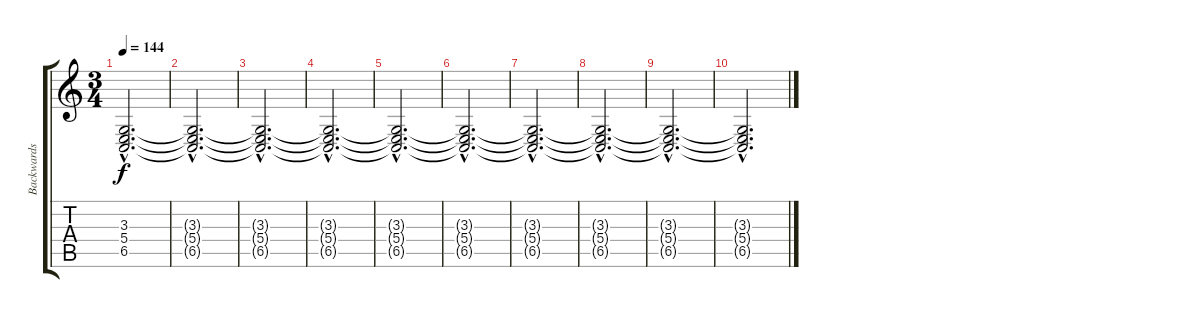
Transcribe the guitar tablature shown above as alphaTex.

\track ("Backwards Guitar" "Backwards ") {instrument lead2sawtooth}
\staff {score tabs}
\tuning (Db4 Ab3 E3 B2 Gb2 Db2) {hide}
\ts (3 4)
\tempo 144
\clef g2
\ks c
(3.3{hac t} 5.4{hac t} 6.5{hac t}).2{d dy f} |
(3.3{hac t} 5.4{hac t} 6.5{hac t}).2{d} |
(3.3{hac t} 5.4{hac t} 6.5{hac t}).2{d volume 10} |
(3.3{hac t} 5.4{hac t} 6.5{hac t}).2{d} |
(3.3{hac t} 5.4{hac t} 6.5{hac t}).2{d} |
(3.3{hac t} 5.4{hac t} 6.5{hac t}).2{d} |
(3.3{hac t} 5.4{hac t} 6.5{hac t}).2{d volume 16} |
(3.3{hac t} 5.4{hac t} 6.5{hac t}).2{d} |
(3.3{hac t} 5.4{hac t} 6.5{hac t}).2{d} |
(3.3{hac t} 5.4{hac t} 6.5{hac t}).2{d}
